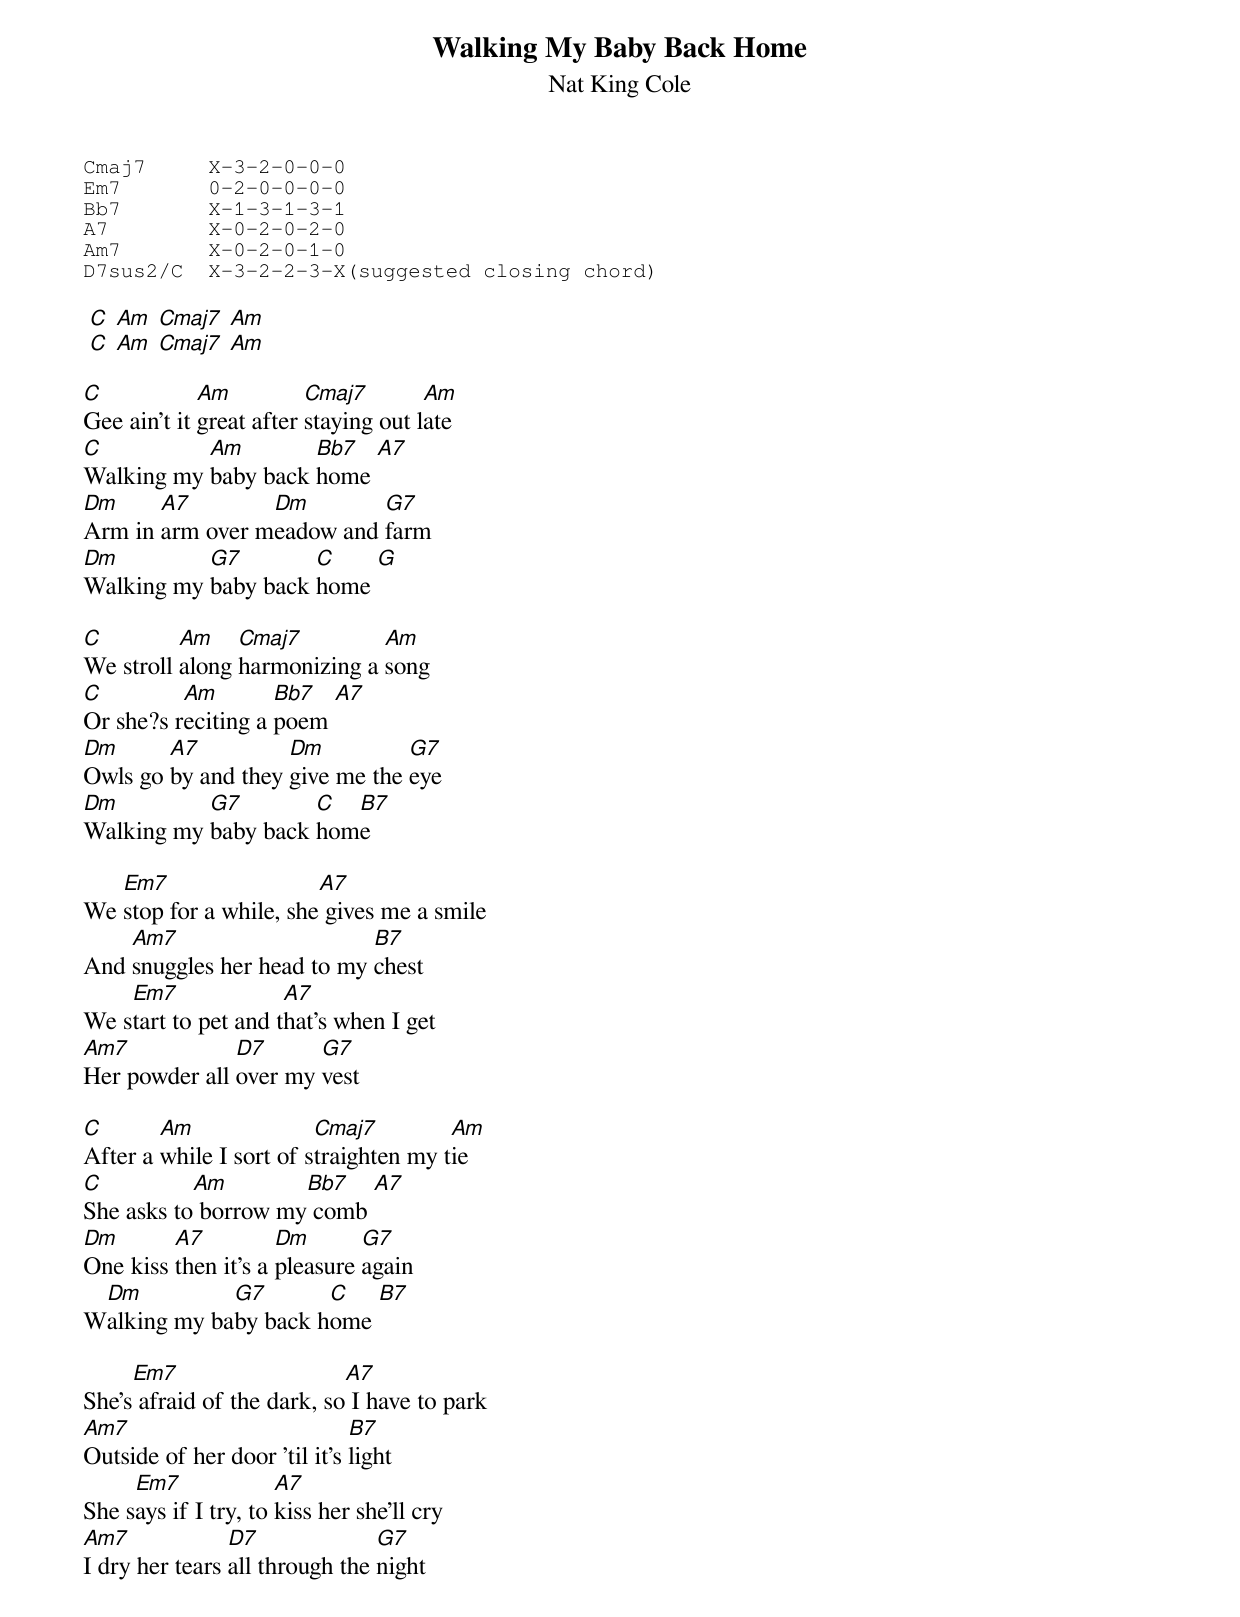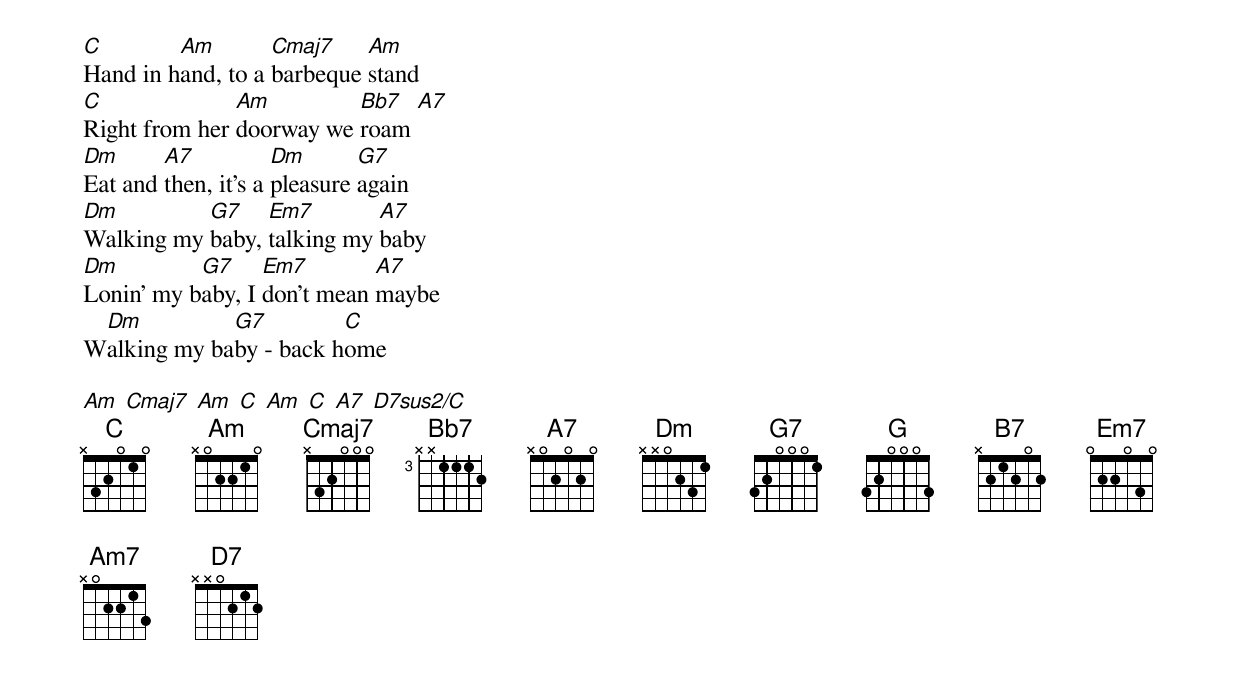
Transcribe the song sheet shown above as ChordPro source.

{title: Walking My Baby Back Home}
{subtitle: Nat King Cole}
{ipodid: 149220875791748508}

{sot}
Cmaj7     X-3-2-0-0-0
Em7       0-2-0-0-0-0
Bb7       X-1-3-1-3-1
A7        X-0-2-0-2-0
Am7       X-0-2-0-1-0
D7sus2/C  X-3-2-2-3-X(suggested closing chord)
{eot}

 [C] [Am] [Cmaj7] [Am]
 [C] [Am] [Cmaj7] [Am]

[C]Gee ain't it [Am]great after [Cmaj7]staying out l[Am]ate
[C]Walking my [Am]baby back [Bb7]home [A7]
[Dm]Arm in [A7]arm over m[Dm]eadow and [G7]farm
[Dm]Walking my [G7]baby back [C]home [G]

[C]We stroll [Am]along [Cmaj7]harmonizing a [Am]song
[C]Or she?s r[Am]eciting a [Bb7]poem [A7]
[Dm]Owls go [A7]by and they [Dm]give me the [G7]eye
[Dm]Walking my [G7]baby back [C]hom[B7]e

We [Em7]stop for a while, she[A7] gives me a smile
And [Am7]snuggles her head to my [B7]chest
We s[Em7]tart to pet and t[A7]hat's when I get
[Am7]Her powder all [D7]over my [G7]vest

[C]After a [Am]while I sort of s[Cmaj7]traighten my t[Am]ie
[C]She asks to[Am] borrow my[Bb7] comb [A7]
[Dm]One kiss [A7]then it's a [Dm]pleasure [G7]again
W[Dm]alking my ba[G7]by back h[C]ome [B7]

She's[Em7] afraid of the dark, so[A7] I have to park
[Am7]Outside of her door 'til it's [B7]light
She s[Em7]ays if I try, to [A7]kiss her she'll cry
[Am7]I dry her tears [D7]all through the [G7]night

[C]Hand in h[Am]and, to a [Cmaj7]barbeque [Am]stand
[C]Right from her [Am]doorway we [Bb7]roam [A7]
[Dm]Eat and [A7]then, it's a [Dm]pleasure [G7]again
[Dm]Walking my [G7]baby, [Em7]talking my [A7]baby
[Dm]Lonin' my b[G7]aby, I [Em7]don't mean [A7]maybe
W[Dm]alking my ba[G7]by - back h[C]ome

[Am] [Cmaj7] [Am] [C] [Am] [C] [A7] [D7sus2/C]
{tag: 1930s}
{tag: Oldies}
